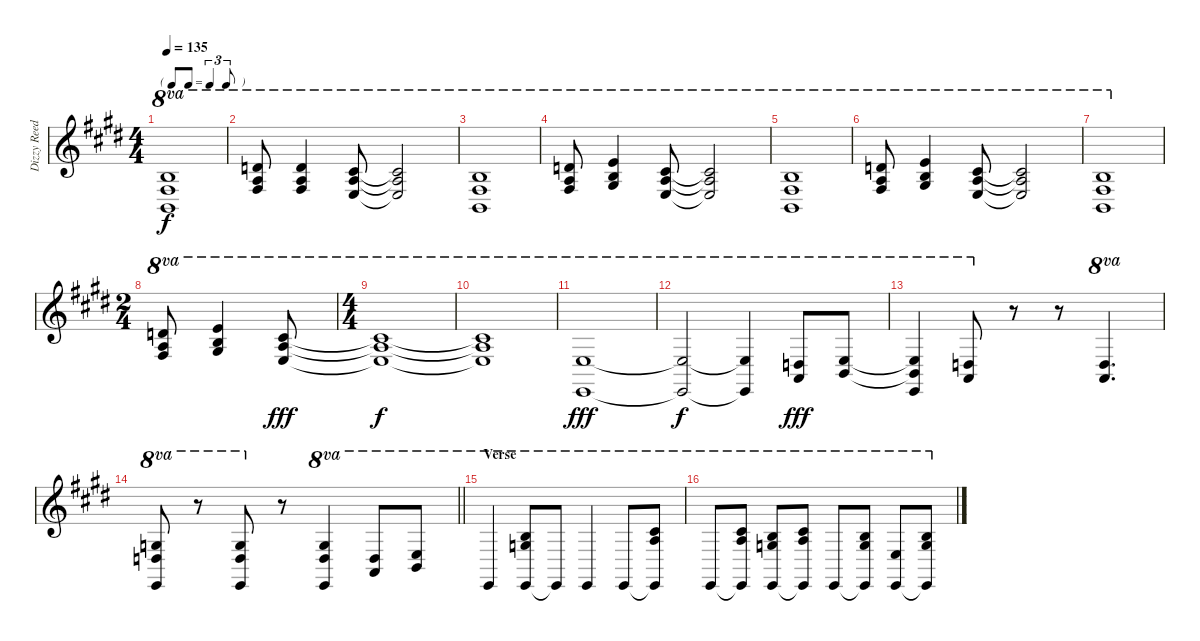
\track ("Dizzy Reed - Keyboards" "Dizzy Reed") {instrument electricgrandpiano}
\staff {score}
\tuning (E4 B3 G3 D3 A2 E2) {hide}
\ts (4 4)
\tf triplet8th
\tempo 135
\clef g2
\ks e
(12.2 11.3 9.4).1{ot 8va dy f} |
(10.1 10.2 11.3).8{ot 8va} (10.1 10.2 11.3).4{ot 8va} (9.1 10.2 9.3).8{ot 8va} (9.1{t} 10.2{t} 9.3{t}).2{ot 8va} |
(12.2 11.3 9.4).1{ot 8va} |
(10.1 10.2 11.3).8{ot 8va} (12.1 12.2 13.3).4{ot 8va} (9.1 10.2 9.3).8{ot 8va} (9.1{t} 10.2{t} 9.3{t}).2{ot 8va} |
(12.2 11.3 9.4).1{ot 8va} |
(10.1 10.2 11.3).8{ot 8va} (12.1 12.2 13.3).4{ot 8va} (9.1 10.2 9.3).8{ot 8va} (9.1{t} 10.2{t} 9.3{t}).2{ot 8va} |
(12.2 11.3 9.4).1{ot 8va} |
\ts (2 4)
(10.1 10.2 11.3).8{ot 8va} (12.1 12.2 13.3).4{ot 8va} (9.1 10.2 9.3).8{ot 8va dy fff} |
\ts (4 4)
(9.1{t} 10.2{t} 9.3{t}).1{ot 8va dy f} |
(9.1{t} 10.2{t} 9.3{t}).1{ot 8va} |
(5.2 2.4).1{ot 8va dy fff} |
(5.2{t} 2.4{t}).2{ot 8va dy f} (5.2{t} 2.4{t}).4{ot 8va} (3.2 2.3).8{ot 8va dy fff} (5.2 4.3).8{ot 8va} |
(5.2{t} 4.3{t} 2.4).4{ot 8va} (3.2 2.3).8{ot 8va} r.8 r.8 (3.2 2.3).4{d ot 8va} |
\barLineRight lightlight
(8.2 7.3 2.4).8{ot 8va} r.8{ot 8va} (8.2 7.3 2.4).8{ot 8va} r.8 (8.2 7.3 2.4).4{ot 8va} (3.2 2.3).8{ot 8va} (5.2 4.3).8{ot 8va} |
\section ("" "Verse")
12.6.4{ot 8va} (12.2 12.3 12.6).8{ot 8va} 12.6{t}.8{ot 8va} 12.6.4{ot 8va} 12.6.8{ot 8va} (14.2 14.3 12.6{t}).8{ot 8va} |
12.6.8{ot 8va} (14.2 14.3 12.6{t}).8{ot 8va} (12.2 12.3 12.6).8{ot 8va} (14.2 14.3 12.6{t}).8{ot 8va} 12.6.8{ot 8va} (12.2 12.3 12.6{t}).8{ot 8va} (9.3 12.6).8{ot 8va} (12.2 12.3 12.6{t}).8{ot 8va}
